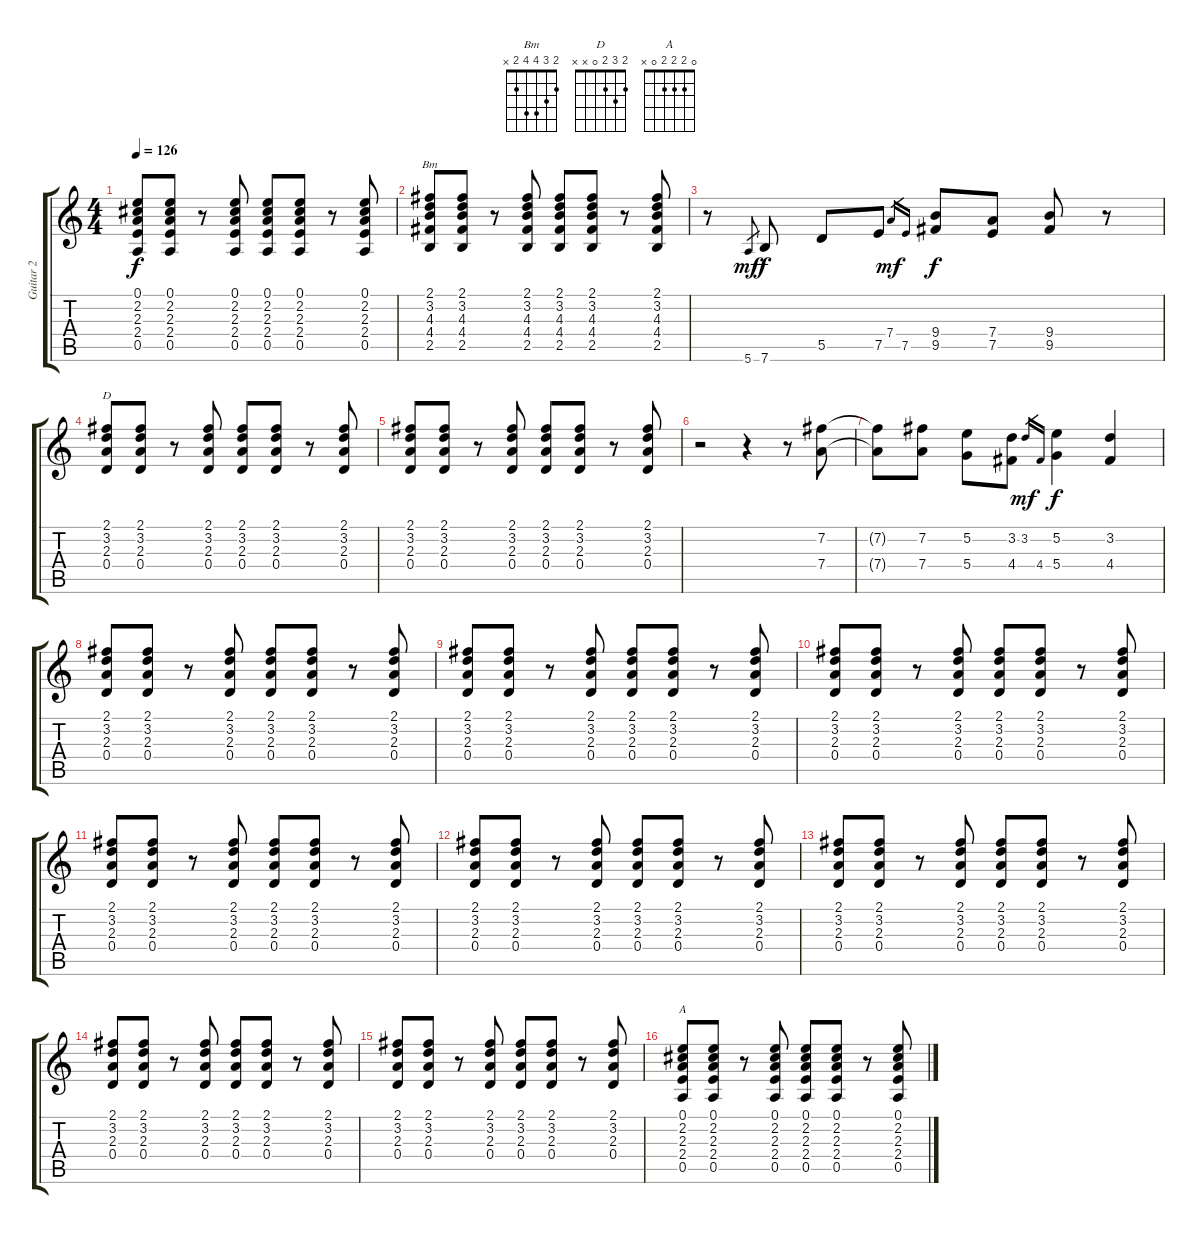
\track ("Guitar 2" "Guitar 2") {instrument electricguitarclean}
\staff {score tabs}
\tuning (E4 B3 G3 D3 A2 E2) {hide}
\chord ("Bm" 2 3 4 4 2 x)
\chord ("D" 2 3 2 0 x x)
\chord ("A" 0 2 2 2 0 x)
\ts (4 4)
\tempo 126
\clef g2
\ks c
(0.1 2.2 2.3 2.4 0.5).8{dy f} (0.1 2.2 2.3 2.4 0.5).8 r.8 (0.1 2.2 2.3 2.4 0.5).8 (0.1 2.2 2.3 2.4 0.5).8 (0.1 2.2 2.3 2.4 0.5).8 r.8 (0.1 2.2 2.3 2.4 0.5).8 |
(2.1 3.2 4.3 4.4 2.5).8{ch "Bm"} (2.1 3.2 4.3 4.4 2.5).8 r.8 (2.1 3.2 4.3 4.4 2.5).8 (2.1 3.2 4.3 4.4 2.5).8 (2.1 3.2 4.3 4.4 2.5).8 r.8 (2.1 3.2 4.3 4.4 2.5).8 |
r.8 5.6.8{gr dy mf} 7.6.8{dy f} 5.5.8 7.5.8 7.4.16{gr dy mf} 7.5.16{gr} (9.4 9.5).8{dy f} (7.4 7.5).8 (9.4 9.5).8 r.8 |
(2.1 3.2 2.3 0.4).8{ch "D"} (2.1 3.2 2.3 0.4).8 r.8 (2.1 3.2 2.3 0.4).8 (2.1 3.2 2.3 0.4).8 (2.1 3.2 2.3 0.4).8 r.8 (2.1 3.2 2.3 0.4).8 |
(2.1 3.2 2.3 0.4).8 (2.1 3.2 2.3 0.4).8 r.8 (2.1 3.2 2.3 0.4).8 (2.1 3.2 2.3 0.4).8 (2.1 3.2 2.3 0.4).8 r.8 (2.1 3.2 2.3 0.4).8 |
r.2 r.4 r.8 (7.2 7.4).8 |
(7.2{t} 7.4{t}).8 (7.2 7.4).8 (5.2 5.4).8 (3.2 4.4).8 3.2.16{gr dy mf} 4.4.16{gr} (5.2 5.4).4{dy f} (3.2 4.4).4 |
(2.1 3.2 2.3 0.4).8 (2.1 3.2 2.3 0.4).8 r.8 (2.1 3.2 2.3 0.4).8 (2.1 3.2 2.3 0.4).8 (2.1 3.2 2.3 0.4).8 r.8 (2.1 3.2 2.3 0.4).8 |
(2.1 3.2 2.3 0.4).8 (2.1 3.2 2.3 0.4).8 r.8 (2.1 3.2 2.3 0.4).8 (2.1 3.2 2.3 0.4).8 (2.1 3.2 2.3 0.4).8 r.8 (2.1 3.2 2.3 0.4).8 |
(2.1 3.2 2.3 0.4).8 (2.1 3.2 2.3 0.4).8 r.8 (2.1 3.2 2.3 0.4).8 (2.1 3.2 2.3 0.4).8 (2.1 3.2 2.3 0.4).8 r.8 (2.1 3.2 2.3 0.4).8 |
(2.1 3.2 2.3 0.4).8 (2.1 3.2 2.3 0.4).8 r.8 (2.1 3.2 2.3 0.4).8 (2.1 3.2 2.3 0.4).8 (2.1 3.2 2.3 0.4).8 r.8 (2.1 3.2 2.3 0.4).8 |
(2.1 3.2 2.3 0.4).8 (2.1 3.2 2.3 0.4).8 r.8 (2.1 3.2 2.3 0.4).8 (2.1 3.2 2.3 0.4).8 (2.1 3.2 2.3 0.4).8 r.8 (2.1 3.2 2.3 0.4).8 |
(2.1 3.2 2.3 0.4).8 (2.1 3.2 2.3 0.4).8 r.8 (2.1 3.2 2.3 0.4).8 (2.1 3.2 2.3 0.4).8 (2.1 3.2 2.3 0.4).8 r.8 (2.1 3.2 2.3 0.4).8 |
(2.1 3.2 2.3 0.4).8 (2.1 3.2 2.3 0.4).8 r.8 (2.1 3.2 2.3 0.4).8 (2.1 3.2 2.3 0.4).8 (2.1 3.2 2.3 0.4).8 r.8 (2.1 3.2 2.3 0.4).8 |
(2.1 3.2 2.3 0.4).8 (2.1 3.2 2.3 0.4).8 r.8 (2.1 3.2 2.3 0.4).8 (2.1 3.2 2.3 0.4).8 (2.1 3.2 2.3 0.4).8 r.8 (2.1 3.2 2.3 0.4).8 |
(0.1 2.2 2.3 2.4 0.5).8{ch "A"} (0.1 2.2 2.3 2.4 0.5).8 r.8 (0.1 2.2 2.3 2.4 0.5).8 (0.1 2.2 2.3 2.4 0.5).8 (0.1 2.2 2.3 2.4 0.5).8 r.8 (0.1 2.2 2.3 2.4 0.5).8
